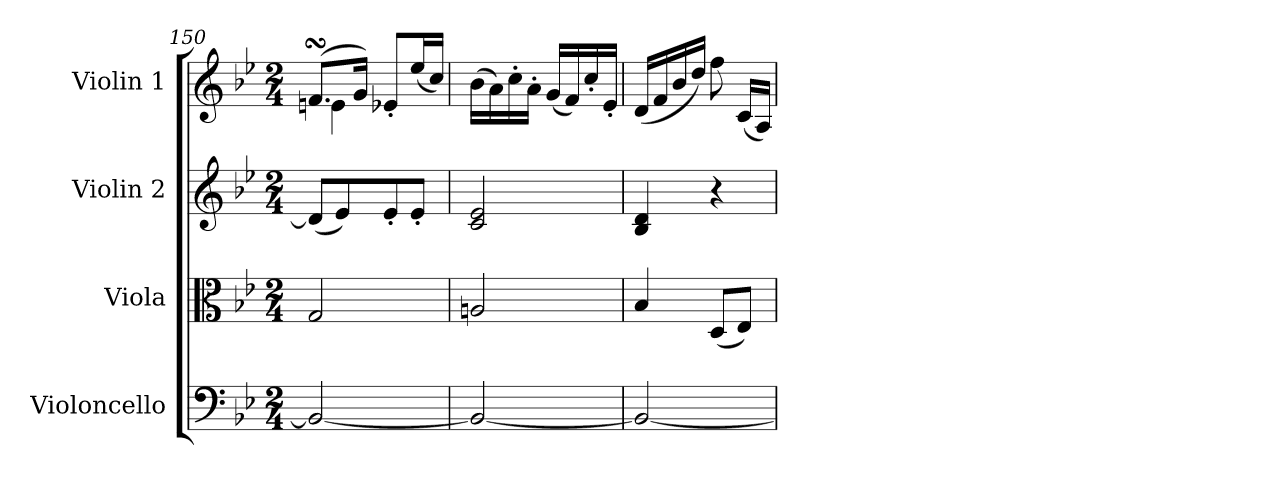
**kern	**kern	**kern	**kern
*part4	*part3	*part2	*part1
*staff4	*staff3	*staff2	*staff1
*I"Violoncello	*I"Viola	*I"Violin 2	*I"Violin 1
*I'Vc	*I'Vla	*I'Vln	*I'Vln
*clefF4	*clefC3	*clefG2	*clefG2
*k[b-e-]	*k[b-e-]	*k[b-e-]	*k[b-e-]
*M2/4	*M2/4	*M2/4	*M2/4
=150	=150	=150	=150
*	*	*	*^
2BB-/_	2G/	(8d/L]	(8.fsSSS/L	4en\
.	.	8e-/)	.	.
.	.	.	16g/Jk)	.
.	.	8e-'/	8e-X'/L	4ryy
.	.	8e-'/J	(16ee-/L	.
.	.	.	16cc/JJ)	.
*	*	*	*v	*v
=151	=151	=151	=151
2BB-/_	2An/	2c/ 2e-/	(16b-\LL
.	.	.	16a\)
.	.	.	16cc'\
.	.	.	16a'\JJ
.	.	.	(16g/LL
.	.	.	16f/)
.	.	.	16cc'/
.	.	.	16e-'/JJ
=152	=152	=152	=152
2BB-/_	4B-/	4B-/ 4d/	(16d/LL
.	.	.	16f/
.	.	.	16b-/
.	.	.	16dd/JJ)
.	(8D/L	4r	8ff\
.	8E-/J)	.	(16c/LL
.	.	.	16A/JJ)
=	=	=	=
*-	*-	*-	*-
